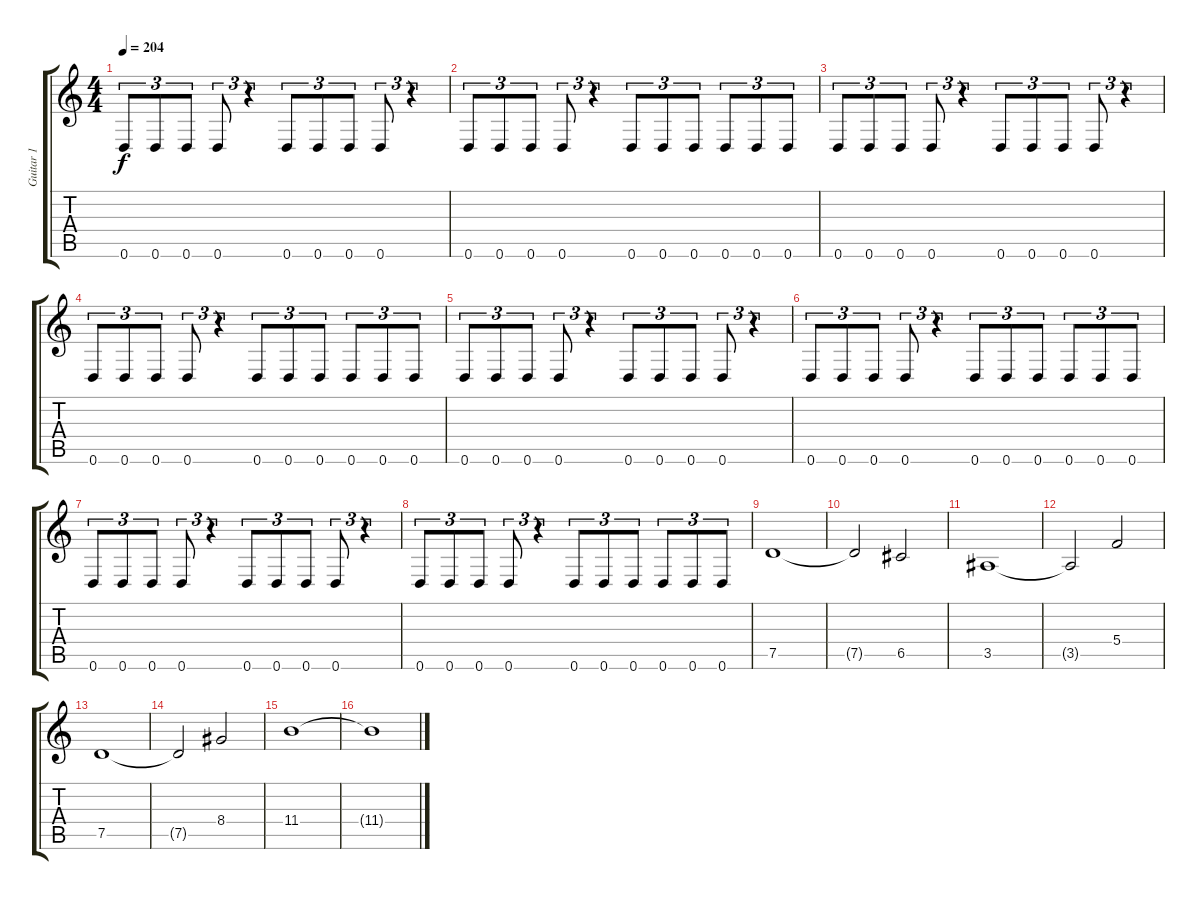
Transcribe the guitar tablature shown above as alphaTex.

\track ("Guitar 1" "Guitar 1") {instrument distortionguitar}
\staff {score tabs}
\tuning (D4 A3 F3 C3 G2 D2) {hide}
\ts (4 4)
\tempo 204
\clef g2
\ks c
0.6.8{tu (3 2) dy f} 0.6.8{tu (3 2)} 0.6.8{tu (3 2)} 0.6.8{tu (3 2)} r.4{tu (3 2)} 0.6.8{tu (3 2)} 0.6.8{tu (3 2)} 0.6.8{tu (3 2)} 0.6.8{tu (3 2)} r.4{tu (3 2)} |
0.6.8{tu (3 2)} 0.6.8{tu (3 2)} 0.6.8{tu (3 2)} 0.6.8{tu (3 2)} r.4{tu (3 2)} 0.6.8{tu (3 2)} 0.6.8{tu (3 2)} 0.6.8{tu (3 2)} 0.6.8{tu (3 2)} 0.6.8{tu (3 2)} 0.6.8{tu (3 2)} |
0.6.8{tu (3 2)} 0.6.8{tu (3 2)} 0.6.8{tu (3 2)} 0.6.8{tu (3 2)} r.4{tu (3 2)} 0.6.8{tu (3 2)} 0.6.8{tu (3 2)} 0.6.8{tu (3 2)} 0.6.8{tu (3 2)} r.4{tu (3 2)} |
0.6.8{tu (3 2)} 0.6.8{tu (3 2)} 0.6.8{tu (3 2)} 0.6.8{tu (3 2)} r.4{tu (3 2)} 0.6.8{tu (3 2)} 0.6.8{tu (3 2)} 0.6.8{tu (3 2)} 0.6.8{tu (3 2)} 0.6.8{tu (3 2)} 0.6.8{tu (3 2)} |
0.6.8{tu (3 2)} 0.6.8{tu (3 2)} 0.6.8{tu (3 2)} 0.6.8{tu (3 2)} r.4{tu (3 2)} 0.6.8{tu (3 2)} 0.6.8{tu (3 2)} 0.6.8{tu (3 2)} 0.6.8{tu (3 2)} r.4{tu (3 2)} |
0.6.8{tu (3 2)} 0.6.8{tu (3 2)} 0.6.8{tu (3 2)} 0.6.8{tu (3 2)} r.4{tu (3 2)} 0.6.8{tu (3 2)} 0.6.8{tu (3 2)} 0.6.8{tu (3 2)} 0.6.8{tu (3 2)} 0.6.8{tu (3 2)} 0.6.8{tu (3 2)} |
0.6.8{tu (3 2)} 0.6.8{tu (3 2)} 0.6.8{tu (3 2)} 0.6.8{tu (3 2)} r.4{tu (3 2)} 0.6.8{tu (3 2)} 0.6.8{tu (3 2)} 0.6.8{tu (3 2)} 0.6.8{tu (3 2)} r.4{tu (3 2)} |
0.6.8{tu (3 2)} 0.6.8{tu (3 2)} 0.6.8{tu (3 2)} 0.6.8{tu (3 2)} r.4{tu (3 2)} 0.6.8{tu (3 2)} 0.6.8{tu (3 2)} 0.6.8{tu (3 2)} 0.6.8{tu (3 2)} 0.6.8{tu (3 2)} 0.6.8{tu (3 2)} |
7.5.1 |
7.5{t}.2 6.5.2 |
3.5.1 |
3.5{t}.2 5.4.2 |
7.5.1 |
7.5{t}.2 8.4.2 |
11.4.1 |
11.4{t}.1
